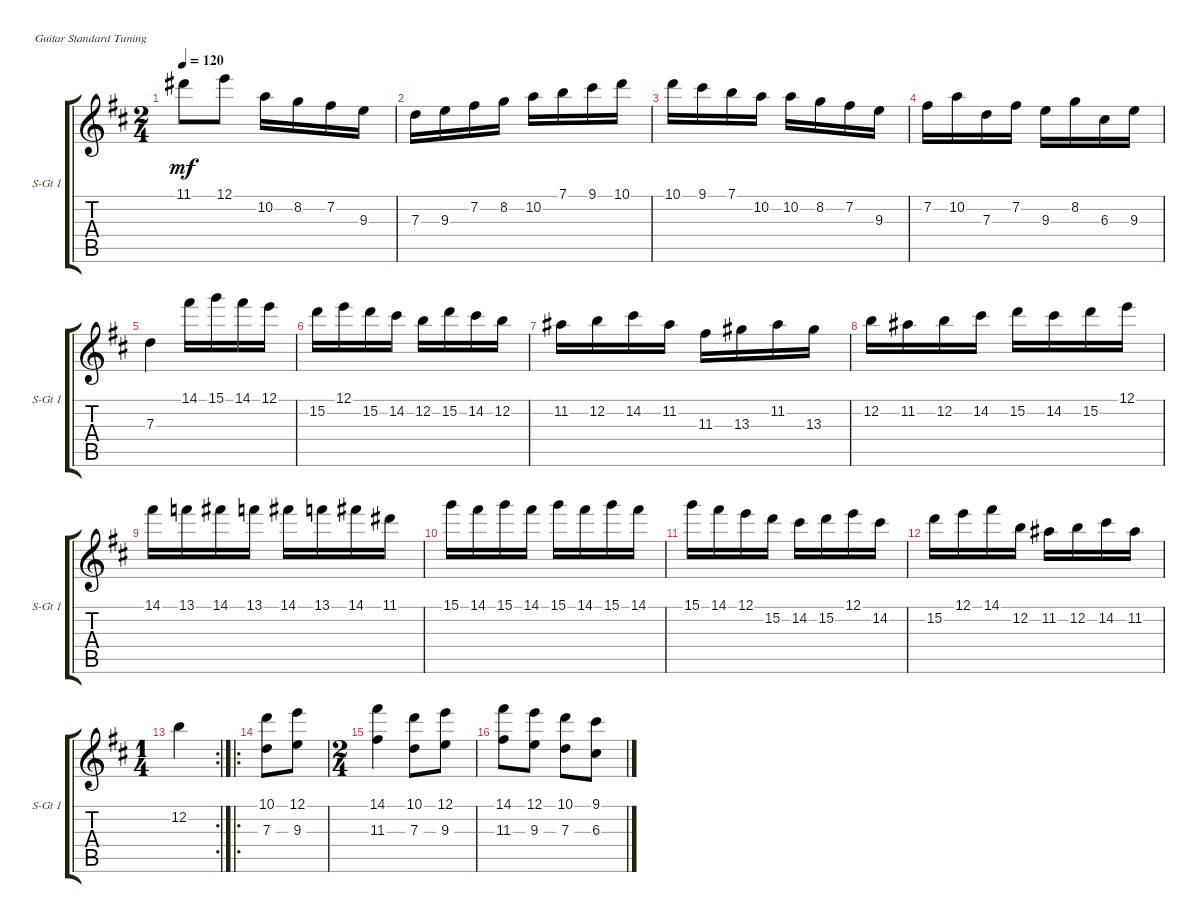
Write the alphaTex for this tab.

\defaultSystemsLayout 4
\bracketExtendMode groupsimilarinstruments
\useSystemSignSeparator
\singleTrackTrackNamePolicy allsystems
\multiTrackTrackNamePolicy allsystems
\firstSystemTrackNameOrientation horizontal
\otherSystemsTrackNameOrientation horizontal
\track ("Steel Guitar 1" "S-Gt 1") {instrument acousticguitarsteel}
\staff {score tabs}
\tuning (E4 B3 G3 D3 A2 E2)
\ts (2 4)
\tempo 120
\clef g2
\ks d
11.1.8{dy mf} 12.1.8 10.2.16 8.2.16 7.2.16 9.3.16 |
7.3.16 9.3.16 7.2.16 8.2.16 10.2.16 7.1.16 9.1.16 10.1.16 |
10.1.16 9.1.16 7.1.16 10.2.16 10.2.16 8.2.16 7.2.16 9.3.16 |
7.2.16 10.2.16 7.3.16 7.2.16 9.3.16 8.2.16 6.3.16 9.3.16 |
7.3.4 14.1.16 15.1.16 14.1.16 12.1.16 |
15.2.16 12.1.16 15.2.16 14.2.16 12.2.16 15.2.16 14.2.16 12.2.16 |
11.2.16 12.2.16 14.2.16 11.2.16 11.3.16 13.3.16 11.2.16 13.3.16 |
12.2.16 11.2.16 12.2.16 14.2.16 15.2.16 14.2.16 15.2.16 12.1.16 |
14.1.16 13.1.16 14.1.16 13.1.16 14.1.16 13.1.16 14.1.16 11.1.16 |
15.1.16 14.1.16 15.1.16 14.1.16 15.1.16 14.1.16 15.1.16 14.1.16 |
15.1.16 14.1.16 12.1.16 15.2.16 14.2.16 15.2.16 12.1.16 14.2.16 |
15.2.16 12.1.16 14.1.16 12.2.16 11.2.16 12.2.16 14.2.16 11.2.16 |
\rc 2
\ts (1 4)
12.2.4 |
\ro
(7.3 10.1).8 (9.3 12.1).8 |
\ts (2 4)
(11.3 14.1).4 (7.3 10.1).8 (9.3 12.1).8 |
(11.3 14.1).8 (9.3 12.1).8 (7.3 10.1).8 (6.3 9.1).8
